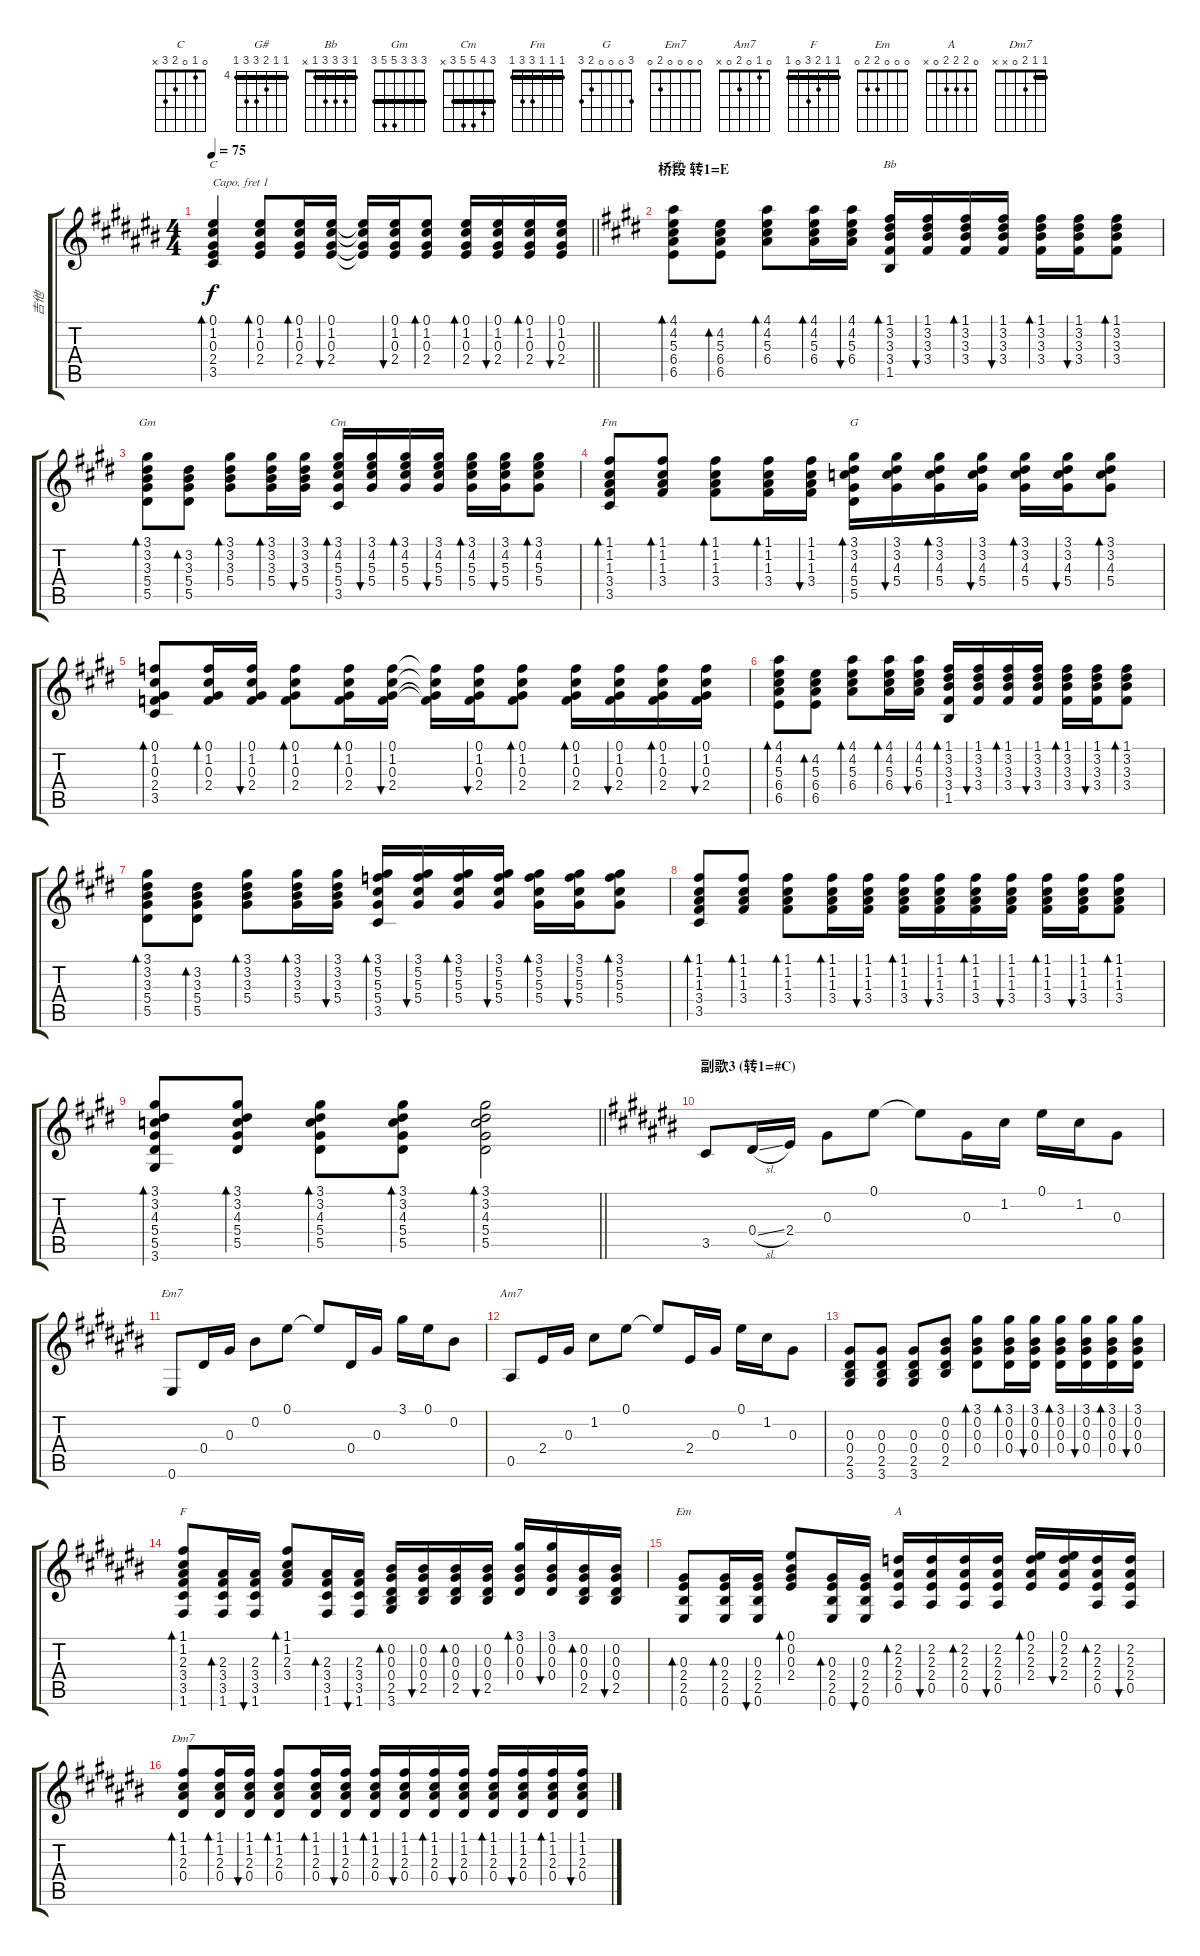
\track ("吉他" "吉他") {instrument acousticguitarsteel}
\staff {score tabs}
\capo 1
\tuning (E4 B3 G3 D3 A2 E2) {hide}
\chord ("C" 0 1 0 2 3 x)
\chord ("G#" 4 4 5 6 6 4) {firstfret 4 barre 4}
\chord ("Bb" 1 3 3 3 1 x) {barre 1}
\chord ("Gm" 3 3 3 5 5 3) {barre 3}
\chord ("Cm" 3 4 5 5 3 x) {barre 3}
\chord ("Fm" 1 1 1 3 3 1) {barre 1}
\chord ("G" 3 0 0 0 2 3)
\chord ("Em7" 0 0 0 0 2 0)
\chord ("Am7" 0 1 0 2 0 x)
\chord ("F" 1 1 2 3 0 1) {barre 1}
\chord ("Em" 0 0 0 2 2 0)
\chord ("A" 0 2 2 2 0 x)
\chord ("Dm7" 1 1 2 0 x x) {barre 1}
\ts (4 4)
\tempo 75
\clef g2
\barLineRight lightlight
\ks c#
(0.1 1.2 0.3 2.4 3.5).4{bd 30 ch "C" dy f} (0.1 1.2 0.3 2.4).8{bd 30} (0.1 1.2 0.3 2.4).16{bd 30} (0.1 1.2 0.3 2.4).16{bu 30} (0.1{t} 1.2{t} 0.3{t} 2.4{t}).16 (0.1 1.2 0.3 2.4).16{bu 30} (0.1 1.2 0.3 2.4).8{bd 30} (0.1 1.2 0.3 2.4).16{bd 30} (0.1 1.2 0.3 2.4).16{bu 30} (0.1 1.2 0.3 2.4).16{bd 30} (0.1 1.2 0.3 2.4).16{bu 30} |
\section ("" "桥段 转1=E")
\ks e
(4.1 4.2 5.3 6.4 6.5).8{bd 30 ch "G#"} (4.2 5.3 6.4 6.5).8{bd 30} (4.1 4.2 5.3 6.4).8{bd 30} (4.1 4.2 5.3 6.4).16{bd 30} (4.1 4.2 5.3 6.4).16{bu 30} (1.1 3.2 3.3 3.4 1.5).16{bd 30 ch "Bb"} (1.1 3.2 3.3 3.4).16{bu 30} (1.1 3.2 3.3 3.4).16{bd 30} (1.1 3.2 3.3 3.4).16{bu 30} (1.1 3.2 3.3 3.4).16{bd 30} (1.1 3.2 3.3 3.4).16{bu 30} (1.1 3.2 3.3 3.4).8{bd 30} |
(3.1 3.2 3.3 5.4 5.5).8{bd 30 ch "Gm"} (3.2 3.3 5.4 5.5).8{bd 30} (3.1 3.2 3.3 5.4).8{bd 30} (3.1 3.2 3.3 5.4).16{bd 30} (3.1 3.2 3.3 5.4).16{bu 30} (3.1 4.2 5.3 5.4 3.5).16{bd 30 ch "Cm"} (3.1 4.2 5.3 5.4).16{bu 30} (3.1 4.2 5.3 5.4).16{bd 30} (3.1 4.2 5.3 5.4).16{bu 30} (3.1 4.2 5.3 5.4).16{bd 30} (3.1 4.2 5.3 5.4).16{bu 30} (3.1 4.2 5.3 5.4).8{bd 30} |
(1.1 1.2 1.3 3.4 3.5).8{bd 30 ch "Fm"} (1.1 1.2 1.3 3.4).8{bd 30} (1.1 1.2 1.3 3.4).8{bd 30} (1.1 1.2 1.3 3.4).16{bd 30} (1.1 1.2 1.3 3.4).16{bu 30} (3.1 3.2 4.3 5.4 5.5).16{bd 30 ch "G"} (3.1 3.2 4.3 5.4).16{bu 30} (3.1 3.2 4.3 5.4).16{bd 30} (3.1 3.2 4.3 5.4).16{bu 30} (3.1 3.2 4.3 5.4).16{bd 30} (3.1 3.2 4.3 5.4).16{bu 30} (3.1 3.2 4.3 5.4).8{bd 30} |
(0.1 1.2 0.3 2.4 3.5).8{bd 30} (0.1 1.2 0.3 2.4).16{bd 30} (0.1 1.2 0.3 2.4).16{bu 30} (0.1 1.2 0.3 2.4).8{bd 30} (0.1 1.2 0.3 2.4).16{bd 30} (0.1 1.2 0.3 2.4).16{bu 30} (0.1{t} 1.2{t} 0.3{t} 2.4{t}).16 (0.1 1.2 0.3 2.4).16{bu 30} (0.1 1.2 0.3 2.4).8{bd 30} (0.1 1.2 0.3 2.4).16{bd 30} (0.1 1.2 0.3 2.4).16{bu 30} (0.1 1.2 0.3 2.4).16{bd 30} (0.1 1.2 0.3 2.4).16{bu 30} |
(4.1 4.2 5.3 6.4 6.5).8{bd 30} (4.2 5.3 6.4 6.5).8{bd 30} (4.1 4.2 5.3 6.4).8{bd 30} (4.1 4.2 5.3 6.4).16{bd 30} (4.1 4.2 5.3 6.4).16{bu 30} (1.1 3.2 3.3 3.4 1.5).16{bd 30} (1.1 3.2 3.3 3.4).16{bu 30} (1.1 3.2 3.3 3.4).16{bd 30} (1.1 3.2 3.3 3.4).16{bu 30} (1.1 3.2 3.3 3.4).16{bd 30} (1.1 3.2 3.3 3.4).16{bu 30} (1.1 3.2 3.3 3.4).8{bd 30} |
(3.1 3.2 3.3 5.4 5.5).8{bd 30} (3.2 3.3 5.4 5.5).8{bd 30} (3.1 3.2 3.3 5.4).8{bd 30} (3.1 3.2 3.3 5.4).16{bd 30} (3.1 3.2 3.3 5.4).16{bu 30} (3.1 5.2 5.3 5.4 3.5).16{bd 30} (3.1 5.2 5.3 5.4).16{bu 30} (3.1 5.2 5.3 5.4).16{bd 30} (3.1 5.2 5.3 5.4).16{bu 30} (3.1 5.2 5.3 5.4).16{bd 30} (3.1 5.2 5.3 5.4).16{bu 30} (3.1 5.2 5.3 5.4).8{bd 30} |
(1.1 1.2 1.3 3.4 3.5).8{bd 30} (1.1 1.2 1.3 3.4).8{bd 30} (1.1 1.2 1.3 3.4).8{bd 30} (1.1 1.2 1.3 3.4).16{bd 30} (1.1 1.2 1.3 3.4).16{bu 30} (1.1 1.2 1.3 3.4).16{bd 30} (1.1 1.2 1.3 3.4).16{bu 30} (1.1 1.2 1.3 3.4).16{bd 30} (1.1 1.2 1.3 3.4).16{bu 30} (1.1 1.2 1.3 3.4).16{bd 30} (1.1 1.2 1.3 3.4).16{bu 30} (1.1 1.2 1.3 3.4).8{bd 30} |
\barLineRight lightlight
(3.1 3.2 4.3 5.4 5.5 3.6).8{bd 30} (3.1 3.2 4.3 5.4 5.5).8{bd 30} (3.1 3.2 4.3 5.4 5.5).8{bd 30} (3.1 3.2 4.3 5.4 5.5).8{bd 30} (3.1 3.2 4.3 5.4 5.5).2{bd 30} |
\section ("" "副歌3 (转1=#C)")
\ks c#
3.5.8 0.4{sl}.16 2.4.16 0.3.8 0.1.8 0.1{t}.8 0.3.16 1.2.16 0.1.16 1.2.16 0.3.8 |
0.6.8{ch "Em7"} 0.4.16 0.3.16 0.2.8 0.1.8 0.1{t}.8 0.4.16 0.3.16 3.1.16 0.1.16 0.2.8 |
0.5.8{ch "Am7"} 2.4.16 0.3.16 1.2.8 0.1.8 0.1{t}.8 2.4.16 0.3.16 0.1.16 1.2.16 0.3.8 |
(0.3 0.4 2.5 3.6).8 (0.3 0.4 2.5 3.6).8 (0.3 0.4 2.5 3.6).8 (0.2 0.3 0.4 2.5).8 (3.1 0.2 0.3 0.4).8{bd 30} (3.1 0.2 0.3 0.4).16{bd 30} (3.1 0.2 0.3 0.4).16{bu 30} (3.1 0.2 0.3 0.4).16{bd 30} (3.1 0.2 0.3 0.4).16{bu 30} (3.1 0.2 0.3 0.4).16{bd 30} (3.1 0.2 0.3 0.4).16{bu 30} |
(1.1 1.2 2.3 3.4 3.5 1.6).8{bd 30 ch "F"} (2.3 3.4 3.5 1.6).16{bd 30} (2.3 3.4 3.5 1.6).16{bu 30} (1.1 1.2 2.3 3.4).8{bd 30} (2.3 3.4 3.5 1.6).16{bd 30} (2.3 3.4 3.5 1.6).16{bu 30} (0.2 0.3 0.4 2.5 3.6).16{bd 30} (0.2 0.3 0.4 2.5).16{bu 30} (0.2 0.3 0.4 2.5).16{bd 30} (0.2 0.3 0.4 2.5).16{bu 30} (3.1 0.2 0.3 0.4).16{bd 30} (3.1 0.2 0.3 0.4).16{bu 30} (0.2 0.3 0.4 2.5).16{bd 30} (0.2 0.3 0.4 2.5).16{bu 30} |
(0.3 2.4 2.5 0.6).8{bd 30 ch "Em"} (0.3 2.4 2.5 0.6).16{bd 30} (0.3 2.4 2.5 0.6).16{bu 30} (0.1 0.2 0.3 2.4).8{bd 30} (0.3 2.4 2.5 0.6).16{bd 30} (0.3 2.4 2.5 0.6).16{bu 30} (2.2 2.3 2.4 0.5).16{bd 30 ch "A"} (2.2 2.3 2.4 0.5).16{bu 30} (2.2 2.3 2.4 0.5).16{bd 30} (2.2 2.3 2.4 0.5).16{bu 30} (0.1 2.2 2.3 2.4).16{bd 30} (0.1 2.2 2.3 2.4).16{bu 30} (2.2 2.3 2.4 0.5).16{bd 30} (2.2 2.3 2.4 0.5).16{bu 30} |
(1.1 1.2 2.3 0.4).8{bd 30 ch "Dm7"} (1.1 1.2 2.3 0.4).16{bd 30} (1.1 1.2 2.3 0.4).16{bu 30} (1.1 1.2 2.3 0.4).8{bd 30} (1.1 1.2 2.3 0.4).16{bd 30} (1.1 1.2 2.3 0.4).16{bu 30} (1.1 1.2 2.3 0.4).16{bd 30} (1.1 1.2 2.3 0.4).16{bu 30} (1.1 1.2 2.3 0.4).16{bd 30} (1.1 1.2 2.3 0.4).16{bu 30} (1.1 1.2 2.3 0.4).16{bd 30} (1.1 1.2 2.3 0.4).16{bu 30} (1.1 1.2 2.3 0.4).16{bd 30} (1.1 1.2 2.3 0.4).16{bu 30}
